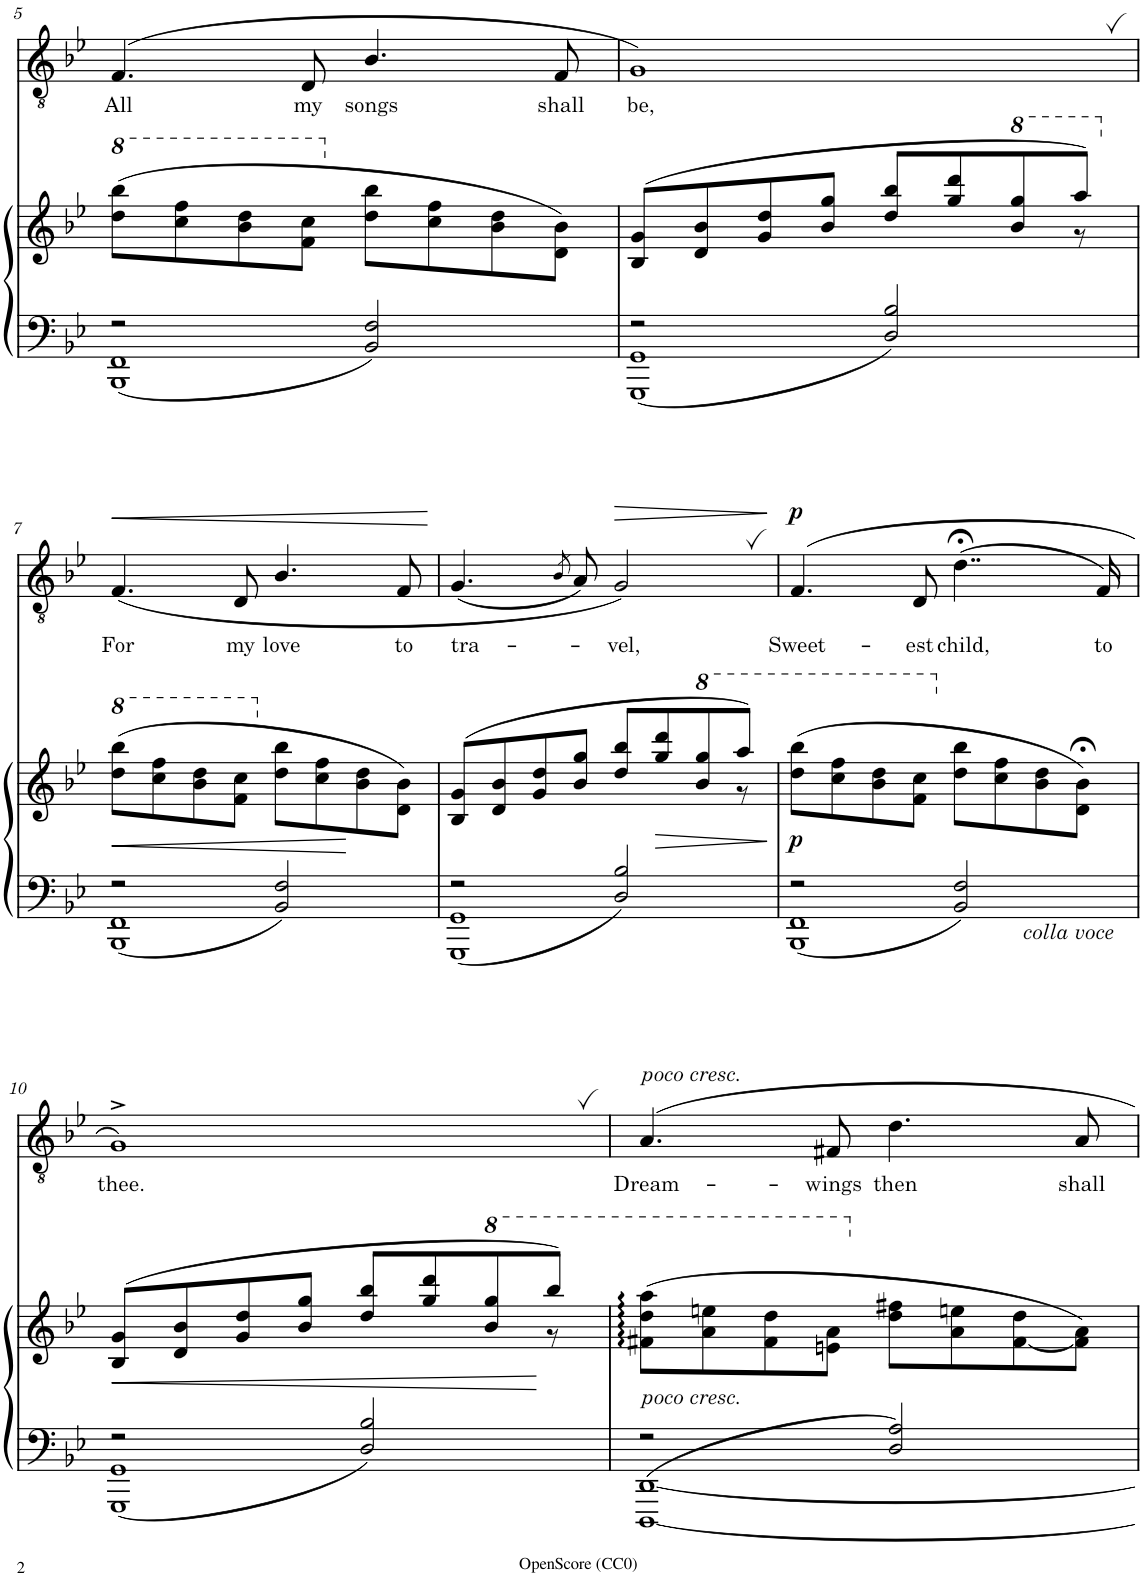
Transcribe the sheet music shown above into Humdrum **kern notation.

**kern	**kern	**dynam	**kern	**text	**dynam
*part2	*part2	*part2	*part1	*part1	*part1
*staff3	*staff2	*staff2/3	*staff1	*staff1	*staff1
*I"Piano	*	*	*I"Baritone	*	*
*I'Pno	*	*	*	*	*
!!LO:PB:g=z
*clefF4	*clefG2	*	*clefGv2	*	*
*k[b-e-]	*k[b-e-]	*	*k[b-e-]	*	*
*M8/8	*M8/8	*	*M8/8	*	*
=5	=5	=5	=5	=5	=5
*^	*	*	*	*	*
*	*	*8va	*	*	*	*
!	!	!	!	!LO:TX:a:color=#FFFFFF:t=.	!	!
!	!	!	!	!	!LO:LY:b	!
2r	(>1BBB- 1FF	8ddd\ 8bbb-\L	.	(>4.F/	All	.
.	.	8ccc\ 8fff\	.	.	.	.
.	.	8bb-\ 8ddd\	.	.	.	.
!	!	!	!	!	!LO:LY:b	!
.	.	8ff\ 8ccc\J	.	8D/	my	.
*	*	*X8va	*	*	*	*
!	!	!	!	!	!LO:LY:b	!
2BB-/ 2F/	.	8dd\ 8bb-\L	.	4.B-/	songs	.
.	.	8cc\ 8ff\	.	.	.	.
.	.	8b-\ 8dd\	.	.	.	.
!	!	!	!	!	!LO:LY:b	!
.	.	8d\ 8b-\J	.	8F/	shall	.
=6	=6	=6	=6	=6	=6	=6
*	*	*^	*	*	*	*
!	!	!	!	!	!	!LO:LY:b	!
2r	(1GGG 1GG	8B-/ 8g/L	2ryy	.	1G,)	be,	.
.	.	8d/ 8b-/	.	.	.	.	.
.	.	8g/ 8dd/	.	.	.	.	.
.	.	8b-/ 8gg/J	.	.	.	.	.
2D/ 2B-/	.	8dd/ 8bb-/L	4.ryy	.	.	.	.
.	.	8gg/ 8ddd/	.	.	.	.	.
*	*	*8va	*	*	*	*	*
.	.	8bb-/ 8ggg/	.	.	.	.	.
.	.	8aaa/J)	8r	.	.	.	.
*	*	*v	*v	*	*	*	*
!!LO:LB:g=z
=7	=7	=7	=7	=7	=7	=7
*	*	*X8va	*	*	*	*
*	*	*8va	*	*	*	*
*	*	*^	*	*	*	*
!	!	!	!	!	!LO:TX:a:color=#FFFFFF:t=.	!	!
!	!	!	!	!	!	!LO:LY:b	!LO:HP:b
*	*	*v	*v	*	*	*	*
2r	(1BBB- 1FF	8ddd\ 8bbb-\L	.	(4.F/	For	<
!	!	!	!LO:HP:b	!	!	!
.	.	8ccc\ 8fff\	<	.	.	.
.	.	8bb-\ 8ddd\	.	.	.	.
!	!	!	!	!	!LO:LY:b	!
.	.	8ff\ 8ccc\J	.	8D/	my	.
*	*	*X8va	*	*	*	*
!	!	!	!	!	!LO:LY:b	!
2BB-/ 2F/	.	8dd\ 8bb-\L	.	4.B-/	love	.
.	.	8cc\ 8ff\	.	.	.	.
.	.	8b-\ 8dd\	[	.	.	.
!	!	!	!	!	!LO:LY:b	!
.	.	8d\ 8b-\J)	.	8F/	to	.
*v	*v	*	*	*	*	*
.	.	.	.	.	[
=8	=8	=8	=8	=8	=8
*^	*^	*	*	*	*
!	!	!	!	!	!	!LO:LY:b	!
2r	(1GGG 1GG	8B-/ 8g/L	2ryy	.	(4.G/	tra-	.
.	.	8d/ 8b-/	.	.	.	.	.
.	.	8g/ 8dd/	.	.	.	.	.
.	.	.	.	.	8qB-/	.	.
.	.	8b-/ 8gg/J	.	.	8A/)	.	.
!	!	!	!	!	!	!LO:LY:b	!LO:HP:b
2D/ 2B-/	.	8dd/ 8bb-/L	4.ryy	.	2G,/)	-vel,	>
!	!	!	!	!LO:HP:b	!	!	!
.	.	8gg/ 8ddd/	.	>	.	.	.
*	*	*8va	*	*	*	*	*
.	.	8bb-/ 8ggg/	.	.	.	.	.
.	.	8aaa/J)	8r	.	.	.	.
*v	*v	*	*	*	*	*	*
*	*v	*v	*	*	*	*
.	.	]	.	.	]
=9	=9	=9	=9	=9	=9
*^	*	*	*	*	*
!	!	!	!LO:DY:b	!	!LO:LY:b	!LO:DY:a
2r	(>1BBB- 1FF	8ddd\ 8bbb-\L	p	(4.F/	Sweet-	p
.	.	8ccc\ 8fff\	.	.	.	.
.	.	8bb-\ 8ddd\	.	.	.	.
!	!	!	!	!	!LO:LY:b	!
.	.	8ff\ 8ccc\J	.	8D/	-est	.
*	*	*X8va	*	*	*	*
!LO:TX:b:i:t=colla voce	!	!	!	!	!	!
!	!	!	!	!	!LO:LY:b	!
2BB-/ 2F/	.	8dd\ 8bb-\L	.	(4..d;<\	child,	.
.	.	8cc\ 8ff\	.	.	.	.
.	.	8b-\ 8dd\	.	.	.	.
.	.	8d\;< 8b-\;<J)	.	.	.	.
!	!	!	!	!	!LO:LY:b	!
.	.	.	.	16F/)	to	.
!!LO:LB:g=z
=10	=10	=10	=10	=10	=10	=10
!	!	!	!	!LO:TX:a:color=#FFFFFF:t=.	!	!
!	!	!	!LO:HP:b	!	!LO:LY:b	!
*	*	*^	*	*	*	*
2r	(1GGG 1GG	8B-/ 8g/L	2ryy	<	1G^>,)	thee.	.
.	.	8d/ 8b-/	.	.	.	.	.
.	.	8g/ 8dd/	.	.	.	.	.
.	.	8b-/ 8gg/J	.	.	.	.	.
2D/ 2B-/	.	8dd/ 8bb-/L	4.ryy	.	.	.	.
.	.	8gg/ 8ddd/	.	.	.	.	.
*	*	*8va	*	*	*	*	*
.	.	8bb-/ 8ggg/	.	.	.	.	.
.	.	8bbb-/J)	8r	[	.	.	.
=11	=11	=11	=11	=11	=11	=11	=11
!	!	!	!	!	!LO:TX:a:i:t=poco cresc.	!	!
!	!	!LO:TX:b:i:t=poco cresc.	!	!	!	!	!
!	!	!	!	!	!	!LO:LY:b	!
*	*	*v	*v	*	*	*	*
2r	[1DDD [1DD	8ff#X\ 8ddd\ 8aaa\L	.	4.A/	Dream-	.
.	.	8aa\ 8eeen\	.	.	.	.
.	.	8ff#\ 8ddd\	.	.	.	.
!	!	!	!	!	!LO:LY:b	!
.	.	8een\ 8aa\J	.	8F#X/	-wings	.
*	*	*X8va	*	*	*	*
!	!	!	!	!	!LO:LY:b	!
2D/ 2A/	.	8dd\ 8ff#X\L	.	4.d\	then	.
.	.	8a\ 8een\	.	.	.	.
.	.	[8f#\ 8dd\	.	.	.	.
!	!	!	!	!	!LO:LY:b	!
.	.	8f#\] 8a\J)	.	8A/	shall	.
*v	*v	*	*	*	*	*
=	=	=	=	=	=
*-	*-	*-	*-	*-	*-
